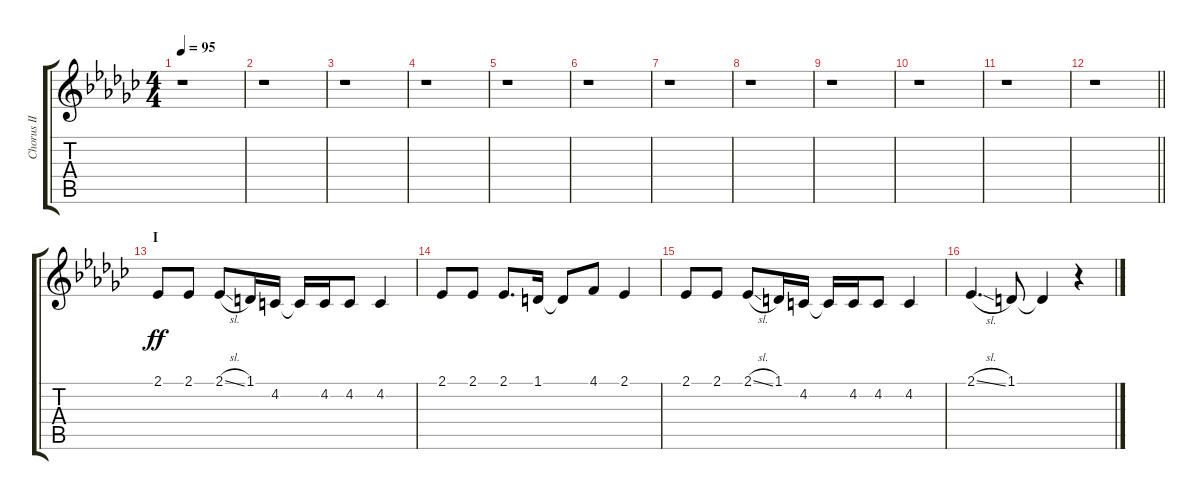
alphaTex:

\track ("Chorus II" "Chorus II") {instrument voiceoohs}
\staff {score tabs}
\tuning (Db4 Ab3 E3 B2 Gb2 B1) {hide}
\ts (4 4)
\tempo 95
\clef g2
\ks gb
r.1{dy ff} |
r.1 |
r.1 |
r.1 |
r.1 |
r.1 |
r.1 |
r.1 |
r.1 |
r.1 |
r.1 |
\barLineRight lightlight
r.1 |
\section ("" "I")
2.1.8 2.1.8 2.1{sl}.8 1.1.16 4.2.16 4.2{t}.16 4.2.16 4.2.8 4.2.4 |
2.1.8 2.1.8 2.1.8{d} 1.1.16 1.1{t}.8 4.1.8 2.1.4 |
2.1.8 2.1.8 2.1{sl}.8 1.1.16 4.2.16 4.2{t}.16 4.2.16 4.2.8 4.2.4 |
2.1{sl}.4{d} 1.1.8 1.1{t}.4 r.4
